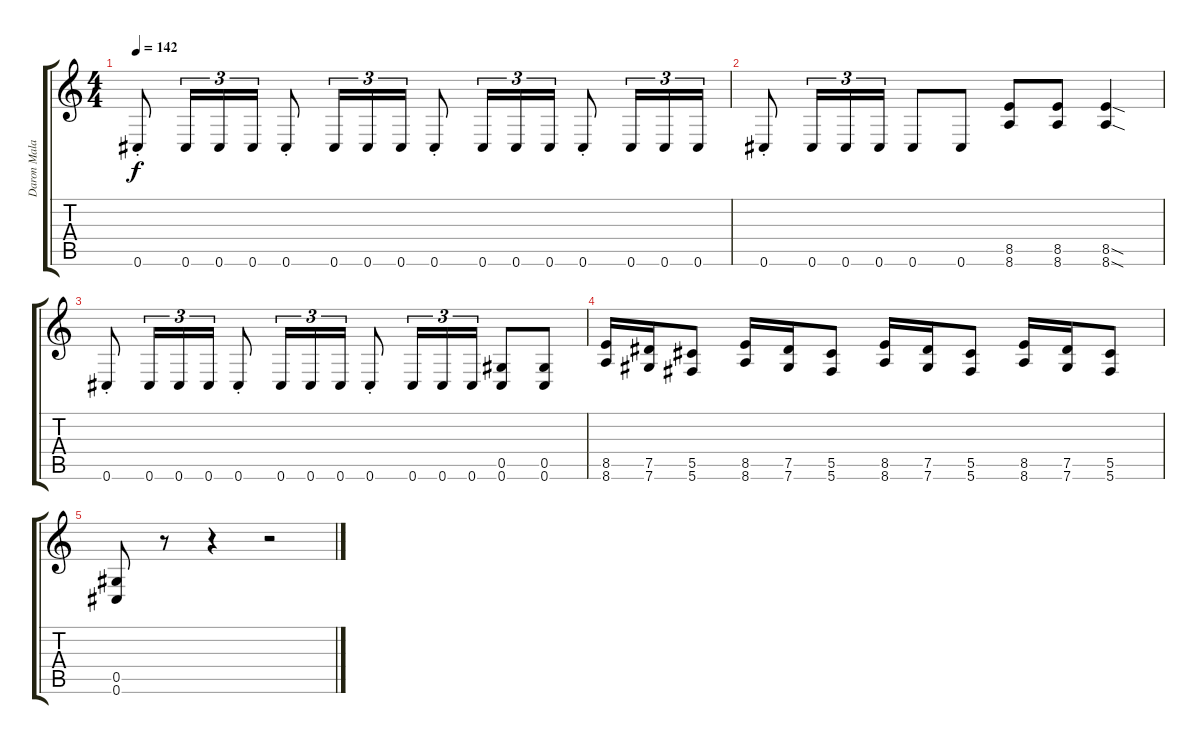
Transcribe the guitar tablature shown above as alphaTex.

\track ("Daron Malakain" "Daron Mala") {instrument distortionguitar}
\staff {score tabs}
\tuning (Eb4 Bb3 Gb3 Db3 Ab2 Db2) {hide}
\ts (4 4)
\tempo 142
\clef g2
\ks c
0.6{st}.8{dy f} 0.6.16{tu (3 2)} 0.6.16{tu (3 2)} 0.6.16{tu (3 2)} 0.6{st}.8 0.6.16{tu (3 2)} 0.6.16{tu (3 2)} 0.6.16{tu (3 2)} 0.6{st}.8 0.6.16{tu (3 2)} 0.6.16{tu (3 2)} 0.6.16{tu (3 2)} 0.6{st}.8 0.6.16{tu (3 2)} 0.6.16{tu (3 2)} 0.6.16{tu (3 2)} |
0.6{st}.8 0.6.16{tu (3 2)} 0.6.16{tu (3 2)} 0.6.16{tu (3 2)} 0.6.8 0.6.8 (8.5 8.6).8 (8.5 8.6).8 (8.5{sod} 8.6{sod}).4 |
0.6{st}.8 0.6.16{tu (3 2)} 0.6.16{tu (3 2)} 0.6.16{tu (3 2)} 0.6{st}.8 0.6.16{tu (3 2)} 0.6.16{tu (3 2)} 0.6.16{tu (3 2)} 0.6{st}.8 0.6.16{tu (3 2)} 0.6.16{tu (3 2)} 0.6.16{tu (3 2)} (0.5 0.6).8 (0.5 0.6).8 |
(8.5 8.6).16 (7.5 7.6).16 (5.5 5.6).8 (8.5 8.6).16 (7.5 7.6).16 (5.5 5.6).8 (8.5 8.6).16 (7.5 7.6).16 (5.5 5.6).8 (8.5 8.6).16 (7.5 7.6).16 (5.5 5.6).8 |
(0.5 0.6).8 r.8 r.4 r.2
